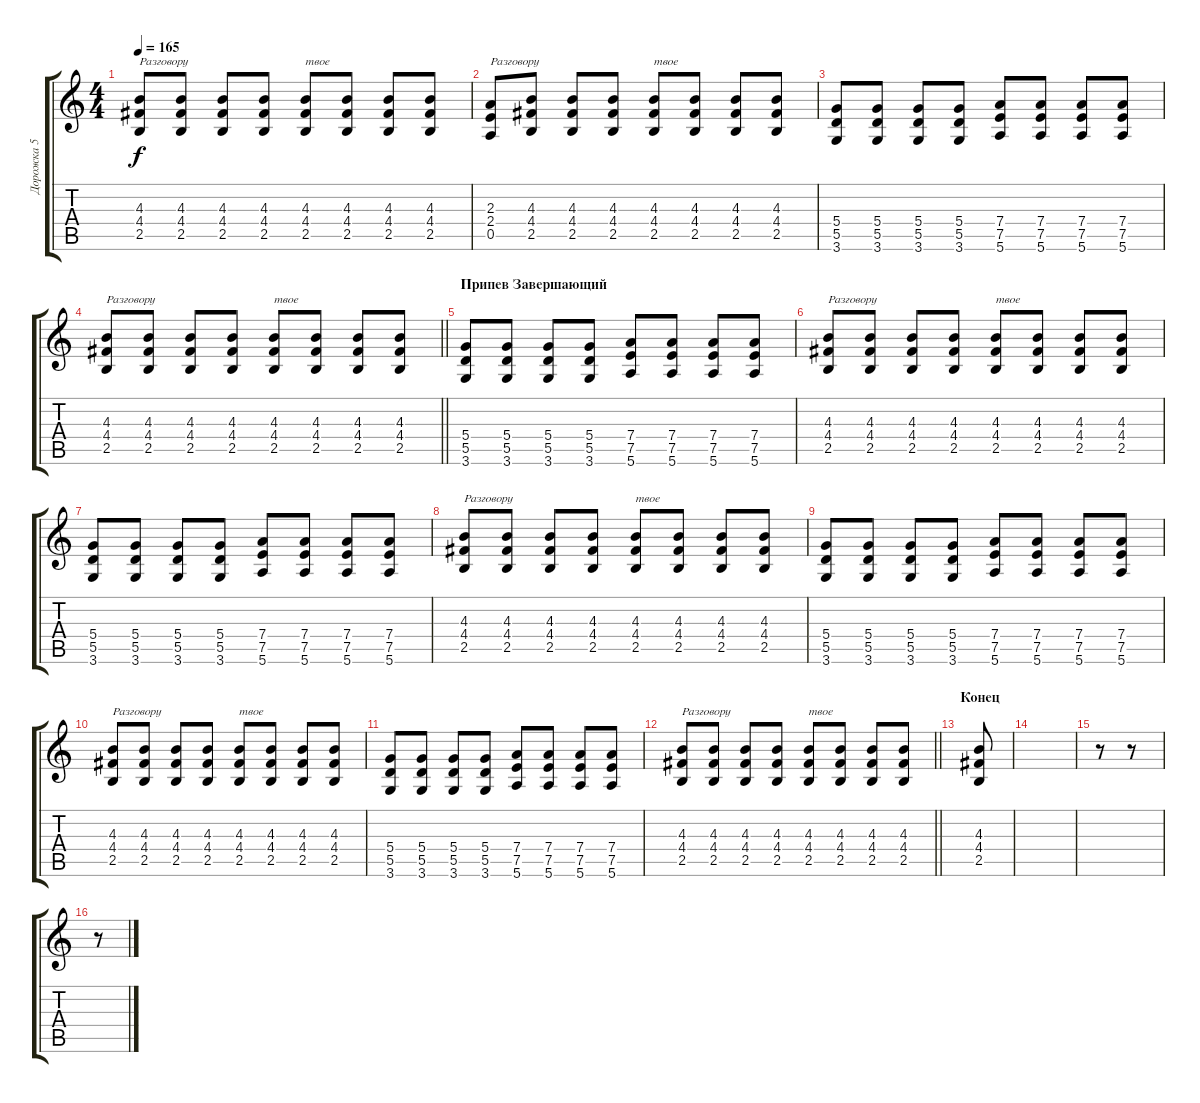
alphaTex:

\track ("Дорожка 5" "Дорожка 5") {instrument distortionguitar}
\staff {score tabs}
\tuning (E4 B3 G3 D3 A2 E2) {hide}
\ts (4 4)
\tempo 165
\clef g2
\ks c
(4.3 4.4 2.5).8{txt "Разговору " dy f} (4.3 4.4 2.5).8 (4.3 4.4 2.5).8 (4.3 4.4 2.5).8 (4.3 4.4 2.5).8{txt "твое"} (4.3 4.4 2.5).8 (4.3 4.4 2.5).8 (4.3 4.4 2.5).8 |
(2.3 2.4 0.5).8{txt "Разговору "} (4.3 4.4 2.5).8 (4.3 4.4 2.5).8 (4.3 4.4 2.5).8 (4.3 4.4 2.5).8{txt "твое"} (4.3 4.4 2.5).8 (4.3 4.4 2.5).8 (4.3 4.4 2.5).8 |
(5.4 5.5 3.6).8 (5.4 5.5 3.6).8 (5.4 5.5 3.6).8 (5.4 5.5 3.6).8 (7.4 7.5 5.6).8 (7.4 7.5 5.6).8 (7.4 7.5 5.6).8 (7.4 7.5 5.6).8 |
\barLineRight lightlight
(4.3 4.4 2.5).8{txt "Разговору "} (4.3 4.4 2.5).8 (4.3 4.4 2.5).8 (4.3 4.4 2.5).8 (4.3 4.4 2.5).8{txt "твое"} (4.3 4.4 2.5).8 (4.3 4.4 2.5).8 (4.3 4.4 2.5).8 |
\section ("" "Припев Завершающий ")
(5.4 5.5 3.6).8 (5.4 5.5 3.6).8 (5.4 5.5 3.6).8 (5.4 5.5 3.6).8 (7.4 7.5 5.6).8 (7.4 7.5 5.6).8 (7.4 7.5 5.6).8 (7.4 7.5 5.6).8 |
(4.3 4.4 2.5).8{txt "Разговору "} (4.3 4.4 2.5).8 (4.3 4.4 2.5).8 (4.3 4.4 2.5).8 (4.3 4.4 2.5).8{txt "твое"} (4.3 4.4 2.5).8 (4.3 4.4 2.5).8 (4.3 4.4 2.5).8 |
(5.4 5.5 3.6).8 (5.4 5.5 3.6).8 (5.4 5.5 3.6).8 (5.4 5.5 3.6).8 (7.4 7.5 5.6).8 (7.4 7.5 5.6).8 (7.4 7.5 5.6).8 (7.4 7.5 5.6).8 |
(4.3 4.4 2.5).8{txt "Разговору "} (4.3 4.4 2.5).8 (4.3 4.4 2.5).8 (4.3 4.4 2.5).8 (4.3 4.4 2.5).8{txt "твое"} (4.3 4.4 2.5).8 (4.3 4.4 2.5).8 (4.3 4.4 2.5).8 |
(5.4 5.5 3.6).8 (5.4 5.5 3.6).8 (5.4 5.5 3.6).8 (5.4 5.5 3.6).8 (7.4 7.5 5.6).8 (7.4 7.5 5.6).8 (7.4 7.5 5.6).8 (7.4 7.5 5.6).8 |
(4.3 4.4 2.5).8{txt "Разговору "} (4.3 4.4 2.5).8 (4.3 4.4 2.5).8 (4.3 4.4 2.5).8 (4.3 4.4 2.5).8{txt "твое"} (4.3 4.4 2.5).8 (4.3 4.4 2.5).8 (4.3 4.4 2.5).8 |
(5.4 5.5 3.6).8 (5.4 5.5 3.6).8 (5.4 5.5 3.6).8 (5.4 5.5 3.6).8 (7.4 7.5 5.6).8 (7.4 7.5 5.6).8 (7.4 7.5 5.6).8 (7.4 7.5 5.6).8 |
\barLineRight lightlight
(4.3 4.4 2.5).8{txt "Разговору "} (4.3 4.4 2.5).8 (4.3 4.4 2.5).8 (4.3 4.4 2.5).8 (4.3 4.4 2.5).8{txt "твое"} (4.3 4.4 2.5).8 (4.3 4.4 2.5).8 (4.3 4.4 2.5).8 |
\section ("" "Конец")
(4.3 4.4 2.5).8 |
|
r.8 r.8 |
r.8
